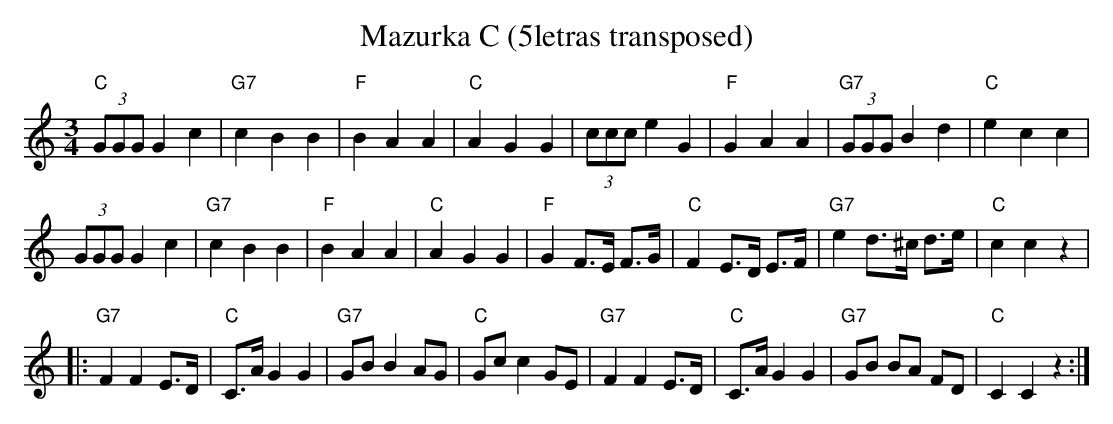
X:1
T:Mazurka C (5letras transposed)
M:3/4
L:1/8
K:C transpose=3 %%MIDI gchordon
"C"(3GGG G2c2 | "G7"c2B2B2 | "F"B2A2A2 | "C"A2G2G2 | (3ccc e2G2 | "F"G2A2A2 | "G7"(3GGG B2d2 | "C"e2c2c2 |
(3GGG G2c2 | "G7"c2B2B2 | "F"B2A2A2 | "C"A2G2G2 | "F"G2 F>E F>G | "C"F2 E>D E>F | "G7"e2 d>^c d>e | "C"c2c2z2 |
|: "G7"F2F2 E>D | "C"C>A G2G2 | "G7"GB B2 AG | "C"Gcc2 GE | "G7"F2F2 E>D | "C"C>AG2G2 | "G7"GB BA FD | "C"C2C2z2 :|
